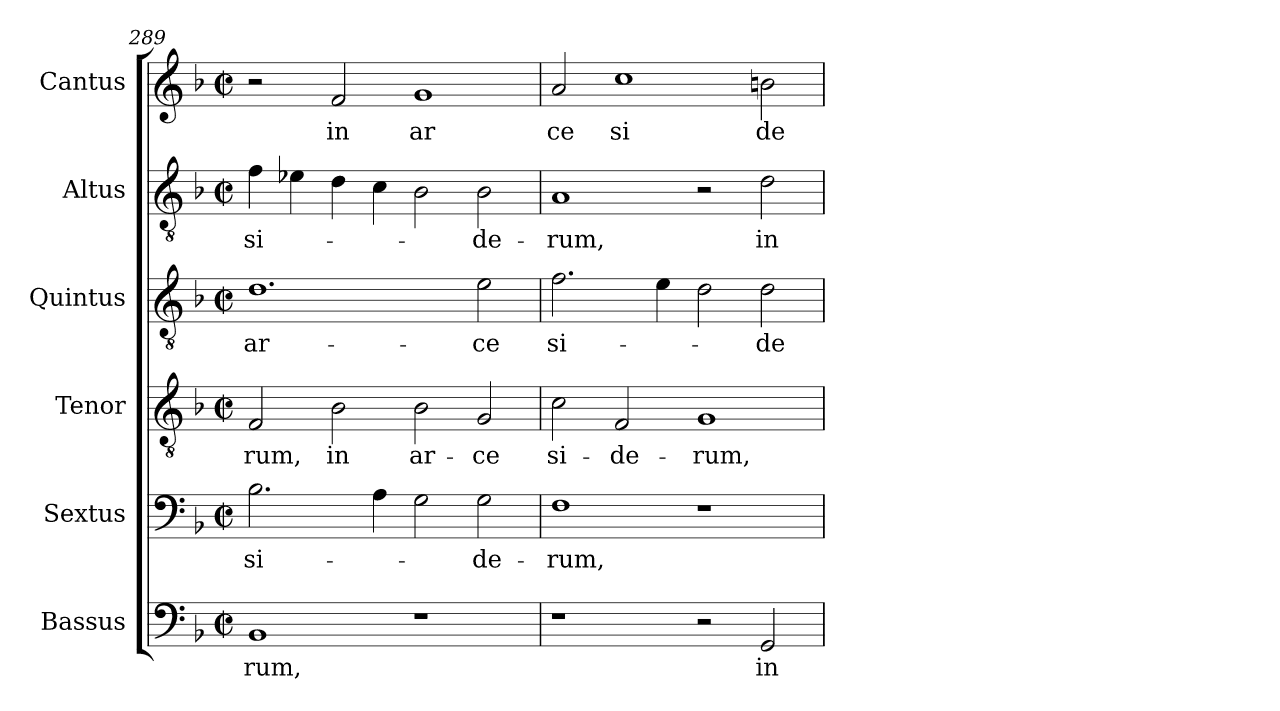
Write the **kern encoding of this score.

**kern	**text	**kern	**text	**kern	**text	**kern	**text	**kern	**text	**kern	**text
*part6	*part6	*part5	*part5	*part4	*part4	*part3	*part3	*part2	*part2	*part1	*part1
*staff6	*staff6	*staff5	*staff5	*staff4	*staff4	*staff3	*staff3	*staff2	*staff2	*staff1	*staff1
*I"Bassus	*	*I"Sextus	*	*I"Tenor	*	*I"Quintus	*	*I"Altus	*	*I"Cantus	*
!!LO:LB:g=z
*clefF4	*	*clefF4	*	*clefGv2	*	*clefGv2	*	*clefGv2	*	*clefG2	*
*k[b-]	*	*k[b-]	*	*k[b-]	*	*k[b-]	*	*k[b-]	*	*k[b-]	*
*F:	*	*F:	*	*F:	*	*F:	*	*F:	*	*F:	*
*M2/2	*	*M2/2	*	*M2/2	*	*M2/2	*	*M2/2	*	*M2/2	*
*met(c|)	*	*met(c|)	*	*met(c|)	*	*met(c|)	*	*met(c|)	*	*met(c|)	*
=289	=289	=289	=289	=289	=289	=289	=289	=289	=289	=289	=289
!	!LO:LY:b:cj	!	!LO:LY:b:cj	!	!LO:LY:b:cj	!	!LO:LY:b:cj	!	!LO:LY:b:cj	!	!
1BB-	-rum,	2.B-\	si-	2F/	rum,	1.d	ar-	4f\	si-	2r	.
.	.	.	.	.	.	.	.	4e-\	.	.	.
!	!	!	!	!	!LO:LY:b:cj	!	!	!	!	!	!LO:LY:b:cj
.	.	.	.	2B-\	in	.	.	4d\	.	2f/	in
.	.	4A\	.	.	.	.	.	4c\	.	.	.
!	!	!	!	!	!LO:LY:b:cj	!	!	!	!	!	!LO:LY:b:cj
1r	.	2G\	.	2B-\	ar-	.	.	2B-\	.	1g	ar
!	!	!	!LO:LY:b:cj	!	!LO:LY:b:cj	!	!LO:LY:b:cj	!	!LO:LY:b:cj	!	!
.	.	2G\	-de-	2G/	-ce	2e\	-ce	2B-\	-de-	.	.
=290	=290	=290	=290	=290	=290	=290	=290	=290	=290	=290	=290
!	!	!	!LO:LY:b:cj	!	!LO:LY:b:cj	!	!LO:LY:b:cj	!	!LO:LY:b:cj	!	!LO:LY:b:cj
1r	.	1F	-rum,	2c\	si-	2.f\	si-	1A	-rum,	2a/	ce
!	!	!	!	!	!LO:LY:b:cj	!	!	!	!	!	!LO:LY:b:cj
.	.	.	.	2F/	-de-	.	.	.	.	1cc	si
.	.	.	.	.	.	4e\	.	.	.	.	.
!	!	!	!	!	!LO:LY:b:cj	!	!	!	!	!	!
2r	.	1r	.	1G	-rum,	2d\	.	2r	.	.	.
!	!LO:LY:b:cj	!	!	!	!	!	!LO:LY:b:cj	!	!LO:LY:b:cj	!	!LO:LY:b:cj
2GG/	in	.	.	.	.	2d\	-de-	2d\	in	2b\	de
=	=	=	=	=	=	=	=	=	=	=	=
*-	*-	*-	*-	*-	*-	*-	*-	*-	*-	*-	*-
